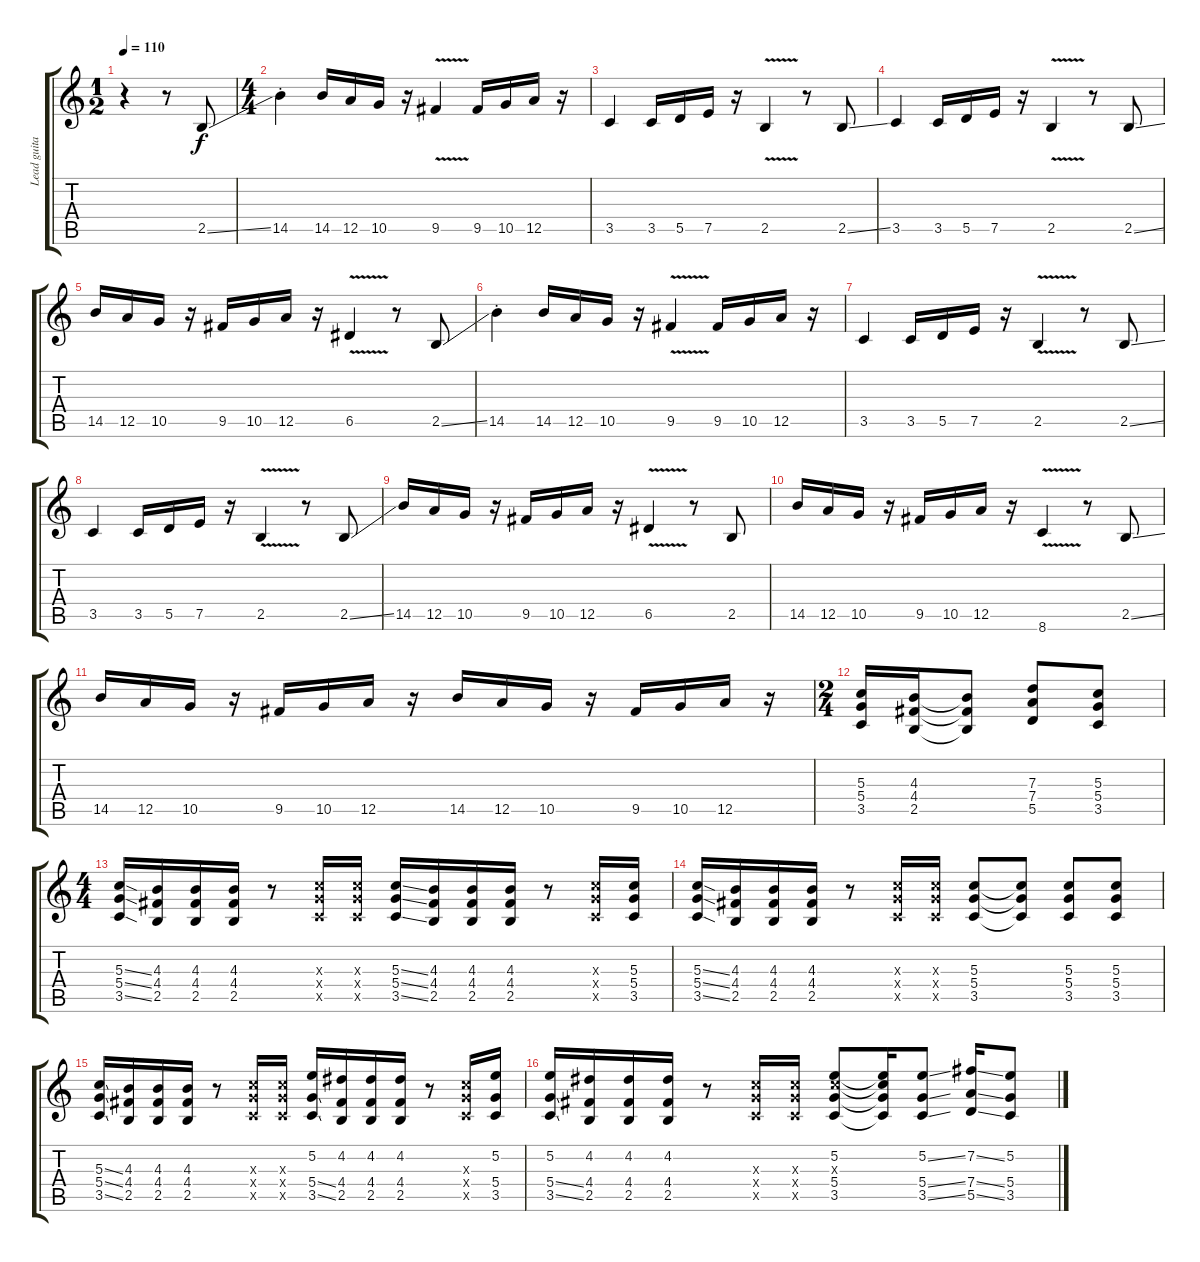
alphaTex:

\track ("Lead guitar" "Lead guita") {instrument overdrivenguitar}
\staff {score tabs}
\tuning (E4 B3 G3 D3 A2 E2) {hide}
\ts (1 2)
\tempo 110
\clef g2
\ks c
r.4{dy f instrument overdrivenguitar} r.8 2.5{ss}.8 |
\ts (4 4)
14.5{st}.4 14.5.16 12.5.16 10.5.16 r.16 9.5{v}.4 9.5.16 10.5.16 12.5.16 r.16 |
3.5.4 3.5.16 5.5.16 7.5.16 r.16 2.5{v}.4 r.8 2.5{ss}.8 |
3.5.4 3.5.16 5.5.16 7.5.16 r.16 2.5{v}.4 r.8 2.5{ss}.8 |
14.5.16 12.5.16 10.5.16 r.16 9.5.16 10.5.16 12.5.16 r.16 6.5{v}.4 r.8 2.5{ss}.8 |
14.5{st}.4 14.5.16 12.5.16 10.5.16 r.16 9.5{v}.4 9.5.16 10.5.16 12.5.16 r.16 |
3.5.4 3.5.16 5.5.16 7.5.16 r.16 2.5{v}.4 r.8 2.5{ss}.8 |
3.5.4 3.5.16 5.5.16 7.5.16 r.16 2.5{v}.4 r.8 2.5{ss}.8 |
14.5.16 12.5.16 10.5.16 r.16 9.5.16 10.5.16 12.5.16 r.16 6.5{v}.4 r.8 2.5.8 |
14.5.16 12.5.16 10.5.16 r.16 9.5.16 10.5.16 12.5.16 r.16 8.6{v}.4 r.8 2.5{ss}.8 |
14.5.16 12.5.16 10.5.16 r.16 9.5.16 10.5.16 12.5.16 r.16 14.5.16 12.5.16 10.5.16 r.16 9.5.16 10.5.16 12.5.16 r.16 |
\ts (2 4)
(5.3 5.4 3.5).16 (4.3 4.4 2.5).16 (4.3{t} 4.4{t} 2.5{t}).8 (7.3 7.4 5.5).8 (5.3 5.4 3.5).8 |
\ts (4 4)
(5.3{ss} 5.4{ss} 3.5{ss}).16 (4.3 4.4 2.5).16 (4.3 4.4 2.5).16 (4.3 4.4 2.5).16 r.8 (5.3{x} 5.4{x} 3.5{x}).16 (5.3{x} 5.4{x} 3.5{x}).16 (5.3{ss} 5.4{ss} 3.5{ss}).16 (4.3 4.4 2.5).16 (4.3 4.4 2.5).16 (4.3 4.4 2.5).16 r.8 (5.3{x} 5.4{x} 3.5{x}).16 (5.3 5.4 3.5).16 |
(5.3{ss} 5.4{ss} 3.5{ss}).16 (4.3 4.4 2.5).16 (4.3 4.4 2.5).16 (4.3 4.4 2.5).16 r.8 (5.3{x} 5.4{x} 3.5{x}).16 (5.3{x} 5.4{x} 3.5{x}).16 (5.3 5.4 3.5).8 (5.3{t} 5.4{t} 3.5{t}).8 (5.3 5.4 3.5).8 (5.3 5.4 3.5).8 |
(5.3{ss} 5.4{ss} 3.5{ss}).16 (4.3 4.4 2.5).16 (4.3 4.4 2.5).16 (4.3 4.4 2.5).16 r.8 (5.3{x} 5.4{x} 3.5{x}).16 (5.3{x} 5.4{x} 3.5{x}).16 (5.2 5.4{ss} 3.5{ss}).16 (4.2 4.4 2.5).16 (4.2 4.4 2.5).16 (4.2 4.4 2.5).16 r.8 (5.3{x} 5.4{x} 3.5{x}).16 (5.2 5.4 3.5).16 |
(5.2 5.4{ss} 3.5{ss}).16 (4.2 4.4 2.5).16 (4.2 4.4 2.5).16 (4.2 4.4 2.5).16 r.8 (5.3{x} 5.4{x} 3.5{x}).16 (5.3{x} 5.4{x} 3.5{x}).16 (5.2 5.3{x} 5.4 3.5).8 (5.2{t} 5.3{t} 5.4{t} 3.5{t}).16 (5.2{ss} 5.4{ss} 3.5{ss}).8 (7.2{ss} 7.4{ss} 5.5{ss}).16 (5.2 5.4 3.5).8
